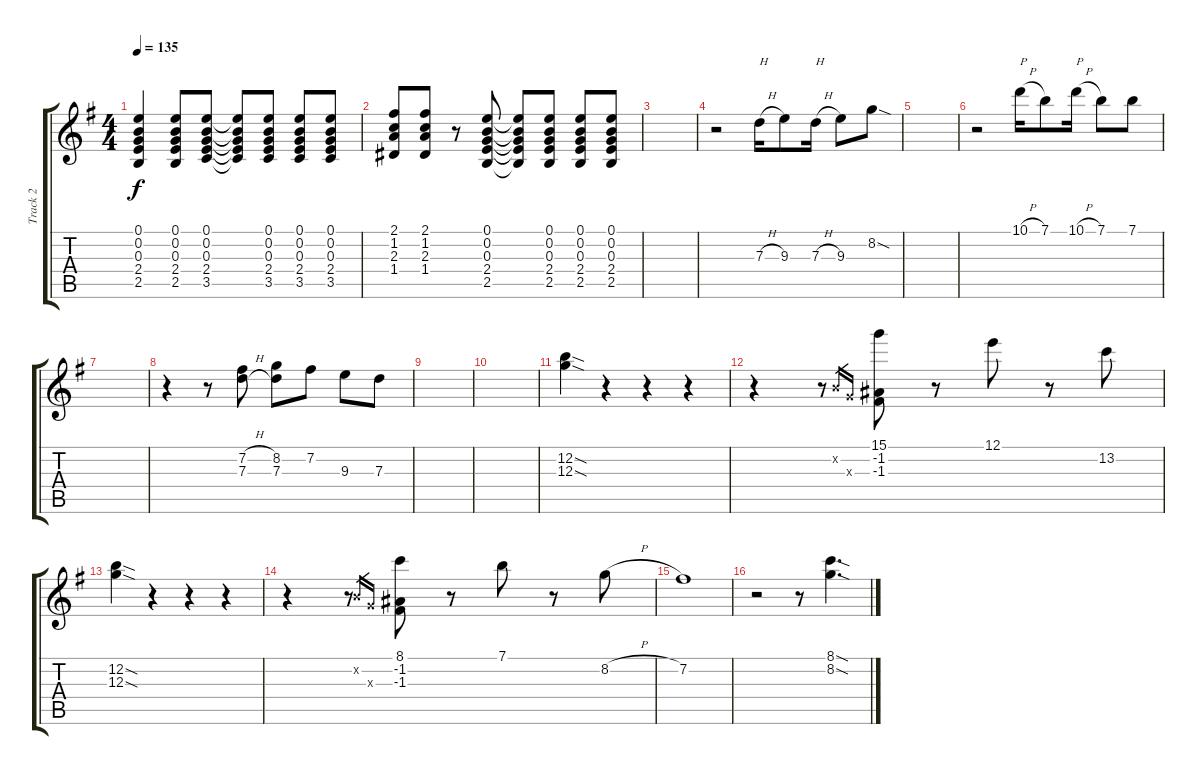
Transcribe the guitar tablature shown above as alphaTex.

\track ("Track 2" "Track 2") {instrument acousticguitarsteel}
\staff {score tabs}
\tuning (E4 B3 G3 D3 A2 E2) {hide}
\ts (4 4)
\tempo 135
\clef g2
\ks g
(0.1 0.2 0.3 2.4 2.5).4{dy f} (0.1 0.2 0.3 2.4 2.5).8 (0.1 0.2 0.3 2.4 3.5).8 (0.1{t} 0.2{t} 0.3{t} 2.4{t} 3.5{t}).8 (0.1 0.2 0.3 2.4 3.5).8 (0.1 0.2 0.3 2.4 3.5).8 (0.1 0.2 0.3 2.4 3.5).8 |
(2.1 1.2 2.3 1.4).8 (2.1 1.2 2.3 1.4).8 r.8 (0.1 0.2 0.3 2.4 2.5).8 (0.1{t} 0.2{t} 0.3{t} 2.4{t} 2.5{t}).8 (0.1 0.2 0.3 2.4 2.5).8 (0.1 0.2 0.3 2.4 2.5).8 (0.1 0.2 0.3 2.4 2.5).8 |
|
r.2 7.3{h}.16{txt "H"} 9.3.8 7.3{h}.16{txt "H"} 9.3.8 8.2{sod}.8 |
|
r.2 10.1{h}.16{txt "P"} 7.1.8 10.1{h}.16{txt "P"} 7.1.8 7.1.8 |
|
r.4 r.8 (7.2{h} 7.3{h}).8 (8.2 7.3).8 7.2.8 9.3.8 7.3.8 |
|
|
(12.2{sod} 12.3{sod}).4 r.4 r.4 r.4 |
r.4 r.8 0.2{x}.16{gr} 0.3{x}.16{gr} (15.1 -1.2 -1.3).8 r.8 12.1.8 r.8 13.2.8 |
(12.2{sod} 12.3{sod}).4 r.4 r.4 r.4 |
r.4 r.8 0.2{x}.16{gr} 0.3{x}.16{gr} (8.1 -1.2 -1.3).8 r.8 7.1.8 r.8 8.2{h}.8 |
7.2.1 |
r.2 r.8 (8.1{sod} 8.2{sod}).4{d}
